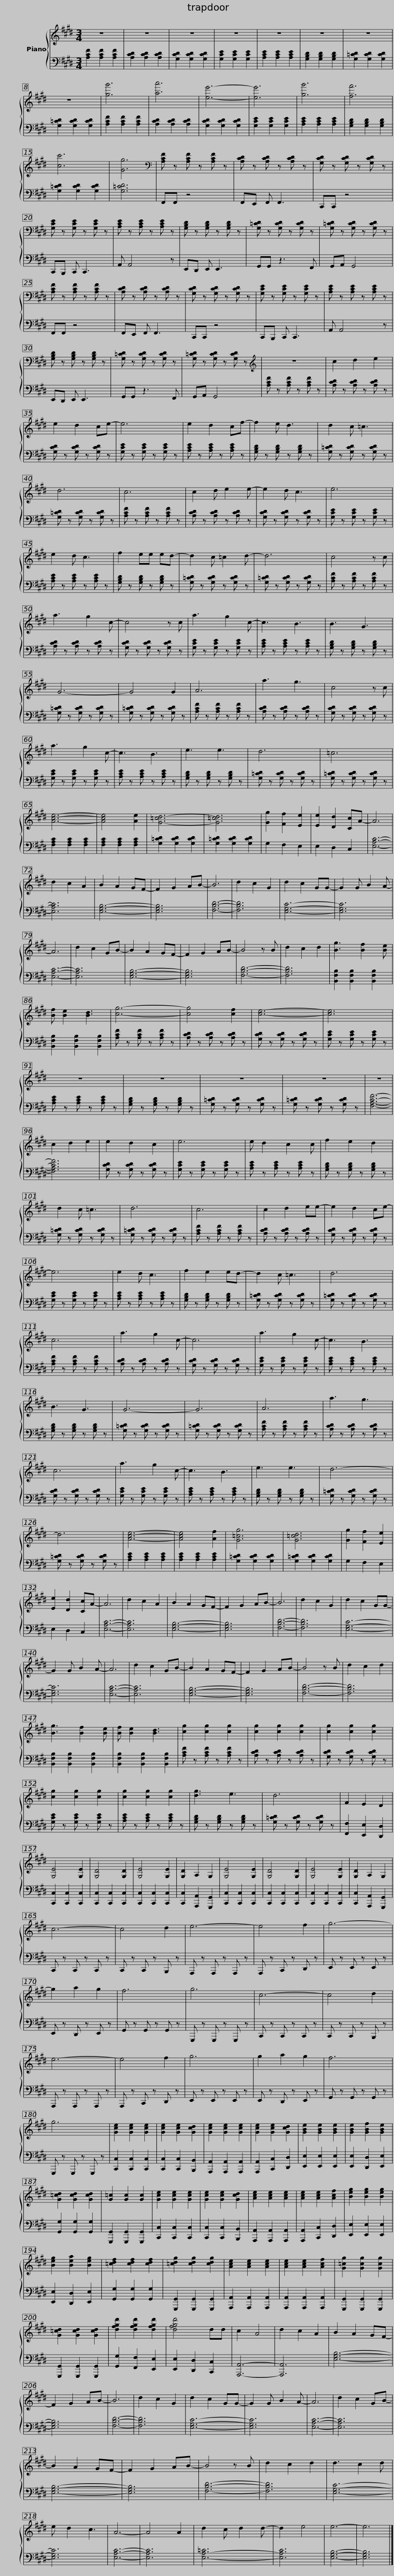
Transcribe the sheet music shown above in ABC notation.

X:1
%%score { 1 | 2 }
L:1/8
M:3/4
I:linebreak $
K:E
V:1 treble
V:2 bass
V:1
 z6 | z6 | z6 | z6 | z6 | %5
 z6 | z6 | z6 |$ [gg']6 | [aa']6 | %10
 [ee']6- | [ee']6 | [gg']6 | [ff']6 | [cc']6 | %15
 [Gg]6 |$[K:bass] [A,CF] z [A,CF] z [A,CF] z | [A,CD] z [A,CD] z [A,CD] z | [G,CD] z [G,CD] z [G,CD] z | [G,CE] z [G,CE] z [G,CE] z | %20
 [A,CE] z [A,CE] z [A,CE] z | [G,B,D] z [G,B,D] z [G,B,D] z |$ [G,=CD] z [G,CD] z [G,CD] z | [G,=CD] z [G,CD] z [G,CD] z | [A,CF] z [A,CF] z [A,CF] z | %25
 [A,CD] z [A,CD] z [A,CD] z | [G,CD] z [G,CD] z [G,CD] z | [G,CE] z [G,CE] z [G,CE] z |$ [A,CE] z [A,CE] z [A,CE] z | [G,B,D] z [G,B,D] z [G,B,D] z | %30
 [G,=CD] z [G,CD] z [G,CD] z | [G,=CD] z [G,CD] z [G,CD] z |[K:treble] z6 | c2 d2 e2 |$ e2 d2 ce- | %35
 e6 | e2 d2 cf- | f2 e d3 | d2 c =c3 | d6 |$ %40
 c6 | c2 d e2 e- | e2 d c3 | e6 | e2 d c3 | %45
 f2 ee ed- |$ d2 c =c2 d- | d6 | c4 z c | a3 g2 c- | %50
 c4 z c | a3 g2 c- |$ c3 B3 | B3 G3 | G6- | %55
 G4 G2 | A6 | a3 g3 |$ c4 z c | a3 g2 c- | %60
 c3 B3 | e3 e3 | d6 | =c6 | [Ace]6- |$ %65
 [Ace]4 [Ae]2 | [G-=cd-]6 | [G=cd]6 | [Gg]2 [Ff]2 [Ee]2 | [Ee]2 [Dd]2 [Cc]A- | %70
 A6 | d2 c2 A2 | B2 A2 GF- | F2 G2 AB- | B6 |$ %75
 d2 c2 G2 | d2 c2 GG- | G2 G B2 A- | A6 | d2 c2 GB- | %80
 B2 A2 GF- | F2 G2 AB- | B4 z B | d2 c2 d2 | [Bg]3 [Bf]2 [Be] |$ %85
 [Bf] [Be]2 [Bd]3 | [cg]6- | [cg]4 [cf]2 | [ce]6- | [ce]6 | %90
 z6 | z6 |$ z6 | z6 | z6 | %95
 c2 d2 e2 | e2 d2 c2 | e6 | e d2 c2 c |$ f2 e2 d2 | %100
 d2 c =c3 | d6 | c6 | c2 d2 ee- | e2 d2 ce- |$ %105
 e6 | e2 d c3 | f2 e2 ed- | d2 c =c3 | d6 | %110
 c6 |$ a3 g2 c- | c6 | a3 g2 c- | c3 B3 | %115
 B3 G3 | G6- |$ G6 | A6 | a3 g3 | %120
 c6 | a3 g2 c- | c3 B3 |$ e3 e3 | d6- | %125
 d6 | [Ace]6- | [Ace]4 [Af]2 | [G=cg]6 | [G=cd]6 |$ %130
 [Gg]2 [Ff]2 [Ee]2 | [Ee]2 [Dd]2 [Cc]A- | A6 | d2 c2 A2 | B2 A2 GF- | %135
 F2 G2 AB- | B6 | d2 c2 G2 | d2 c2 GG- | G2 G B2 A- | %140
 A6 |$ d2 c2 GB- | B2 A2 GF- | F2 G2 AB- | B4 z B | %145
 d2 c2 d2 | [Bg]3 [Bf]2 [Be] | [Bf] [Be]2 [Bd]3 | [cg]2 [cg]2 [cg]2 | [cg]2 [cg]2 [cg]2 |$ %150
 [cg]2 [cg]2 [cg]2 | [cg]2 [cg]2 [cg]2 | [cg]2 [cg]2 [cg]2 | [dg]3 e3 | d6 | %155
 F2 E2 D2 | [G,E]4 [G,E]2 |$ [G,D]4 [G,D]2 | [G,E]4 [G,E]2 | [G,D]2 A,2 G,2 | %160
 [G,E]4 [G,E]2 | [G,D]4 [G,D]2 | [G,E]4 [G,E]2 | [G,D]2 A,2 G,2 | c6- |$ %165
 c4 d2 | e6- | e4 f2 | g6- | g2 a2 g2 |$ %170
 f6 | g6 | c6- | c4 d2 | e6- |$ %175
 e4 f2 | g6 | g2 a2 g2 | f6 | g6 | %180
 [Gce]2 [Gce]2 [Gce]2 |$ [Gce]2 [Gce]2 [Gcd]2 | [Gce]2 [Gce]2 [Gce]2 | [Gce]2 [Gce]2 [Gcd]2 | [GBe]2 [GBe]2 [GBe]2 | %185
 [GBe]2 [GBf]2 [GBe]2 | [G=cd]2 [Gcd]2 [Gcd]2 | [G=c]2 [Gc]2 [Gc]2 | [Gce]2 [Gce]2 [Gce]2 | [Gce]2 [Gce]2 [Gcd]2 |$ %190
 [Ace]2 [Ace]2 [Ace]2 | [Ace]2 [Ace]2 [Acf]2 | [Beg]2 [Beg]2 [Beg]2 | [Beg]2 [Bea]2 [Beg]2 | [=cdf]2 [cdf]2 [cdf]2 | %195
 [=cdg]2 [cdg]2 [cdg]2 | [Ace]2 [Ace]2 [Ace]2 | [Ace]2 [Ace]2 [Acf]2 | [G=cg]2 [Gcg]2 [Gcg]2 |$ [G=cd]2 [Gcd]2 [Gcd]2 | %200
 [dfgd']2 [dfgd']2 [dfgd']2 | [dfgd']4 dd | c2 A4 | d2 c2 A2 | B2 A2 GF- | %205
 F2 G2 AB- | B6 | d2 c2 G2 | d2 c2 GG- |$ G2 G B2 A- | %210
 A6 | d2 c2 GB- | B2 A2 GF- | F2 G2 AB- | B4 z B | %215
 d2 c2 d2 | d3 c2 d | e d2 c3 | A6- | A4 A2 |$ %220
 d2 c d2 d- | d2 e4 | e6- | e6 |] %224
V:2
 [A,CF]2 [A,CF]2 [A,CF]2 | [A,CD]2 [A,CD]2 [A,CD]2 | [G,CD]2 [G,CD]2 [G,CD]2 | [G,CE]2 [G,CE]2 [G,CE]2 | [A,CE]2 [A,CE]2 [A,CE]2 | %5
 [G,B,D]2 [G,B,D]2 [G,B,D]2 | [G,=CD]2 [G,CD]2 [G,CD]2 | [G,=CD]2 [G,CD]2 [G,CD]2 |$ [A,CF]2 [A,CF]2 [A,CF]2 | [A,CD]2 [A,CD]2 [A,CD]2 | %10
 [G,CD]2 [G,CD]2 [G,CD]2 | [G,CE]2 [G,CE]2 [G,CE]2 | [A,CE]2 [A,CE]2 [A,CE]2 | [G,B,D]2 [G,B,D]2 [G,B,D]2 | [G,=CD]2 [G,CD]2 [G,CD]2 | %15
 [G,=CD]6 |$ F,,F,, z4 | F,,E,, F,, F,,3 | C,,C,, z4 | C,,B,,, C,, C,,3 | %20
 A,, A,,4 z | E,,D,, E,, E,,3 |$ G,,G,, z3 F,, | G,,A,, G,,4 | F,,F,, z4 | %25
 F,,E,, F,, F,,3 | C,,C,, z4 | C,,B,,, C,, C,,3 |$ A,, A,,4 z | E,,D,, E,, E,,3 | %30
 G,,G,, z3 F,, | G,,A,, G,,4 | [A,CF] z [A,CF] z [A,CF] z | [A,CD] z [A,CD] z [A,CD] z |$ [G,CD] z [G,CD] z [G,CD] z | %35
 [G,CE] z [G,CE] z [G,CE] z | [A,CE] z [A,CE] z [A,CE] z | [G,B,D] z [G,B,D] z [G,B,D] z | [G,=CD] z [G,CD] z [G,CD] z | [G,=CD] z [G,CD] z [G,CD] z |$ %40
 [A,CF] z [A,CF] z [A,CF] z | [A,CD] z [A,CD] z [A,CD] z | [G,CD] z [G,CD] z [G,CD] z | [G,CE] z [G,CE] z [G,CE] z | [A,CE] z [A,CE] z [A,CE] z | %45
 [G,B,D] z [G,B,D] z [G,B,D] z |$ [G,=CD] z [G,CD] z [G,CD] z | [G,=CD] z [G,CD] z [G,CD] z | [A,CF] z [A,CF] z [A,CF] z | [A,CD] z [A,CD] z [A,CD] z | %50
 [G,CD] z [G,CD] z [G,CD] z | [G,CE] z [G,CE] z [G,CE] z |$ [A,CE] z [A,CE] z [A,CE] z | [G,B,D] z [G,B,D] z [G,B,D] z | [G,=CD] z [G,CD] z [G,CD] z | %55
 [G,=CD] z [G,CD] z [G,CD] z | [A,CF] z [A,CF] z [A,CF] z | [A,CD] z [A,CD] z [A,CD] z |$ [G,CD] z [G,CD] z [G,CD] z | [G,CE] z [G,CE] z [G,CE] z | %60
 [A,CE] z [A,CE] z [A,CE] z | [G,B,D] z [G,B,D] z [G,B,D] z | [G,=CD] z [G,CD] z [G,CD] z | [G,=CD] z [G,CD] z [G,CD] z | [F,A,C]2 [F,A,C]2 [F,A,C]2 |$ %65
 [F,A,C]2 [F,A,C]2 [F,A,C]2 | [G,=CD]2 [G,CD]2 [G,CD]2 | [G,=CD]2 [G,CD]2 [G,CD]2 | G,2 F,2 E,2 | E,2 D,2 C,2 | %70
 [E,A,C]6- | [E,A,C]6 | [E,G,B,]6- | [E,G,B,]6 | [F,B,D]6- |$ %75
 [F,B,D]6 | [E,G,C]6- | [E,G,C]6 | [E,A,C]6- | [E,A,C]6 | %80
 [E,G,B,]6- | [E,G,B,]6 | [F,B,D]6- | [F,B,D]6 | [B,,F,B,]2 [B,,F,B,]2 [B,,F,B,]2 |$ %85
 [B,,F,B,]2 [B,,F,B,]2 [B,,F,B,]2 | [A,CF] z [A,CF] z [A,CF] z | [A,CD] z [A,CD] z [A,CD] z | [G,CD] z [G,CD] z [G,CD] z | [G,CE] z [G,CE] z [G,CE] z | %90
 [A,CE] z [A,CE] z [A,CE] z | [G,B,D] z [G,B,D] z [G,B,D] z |$ [G,=CD] z [G,CD] z [G,CD] z | [G,=CD] z [G,CD] z [G,CD] z | [F,A,CF]6- | %95
 [F,A,CF]6 | [G,CD] z [G,CD] z [G,CD] z | [G,CE] z [G,CE] z [G,CE] z | [A,CE] z [A,CE] z [A,CE] z |$ [G,B,D] z [G,B,D] z [G,B,D] z | %100
 [G,=CD] z [G,CD] z [G,CD] z | [G,=CD] z [G,CD] z [G,CD] z | [A,CF] z [A,CF] z [A,CF] z | [A,CD] z [A,CD] z [A,CD] z | [G,CD] z [G,CD] z [G,CD] z |$ %105
 [G,CE] z [G,CE] z [G,CE] z | [A,CE] z [A,CE] z [A,CE] z | [G,B,D] z [G,B,D] z [G,B,D] z | [G,=CD] z [G,CD] z [G,CD] z | [G,=CD] z [G,CD] z [G,CD] z | %110
 [A,CF] z [A,CF] z [A,CF] z |$ [A,CD] z [A,CD] z [A,CD] z | [G,CD] z [G,CD] z [G,CD] z | [G,CE] z [G,CE] z [G,CE] z | [A,CE] z [A,CE] z [A,CE] z | %115
 [G,B,D] z [G,B,D] z [G,B,D] z | [G,=CD] z [G,CD] z [G,CD] z |$ [G,=CD] z [G,CD] z [G,CD] z | [A,CF] z [A,CF] z [A,CF] z | [A,CD] z [A,CD] z [A,CD] z | %120
 [G,CD] z [G,CD] z [G,CD] z | [G,CE] z [G,CE] z [G,CE] z | [A,CE] z [A,CE] z [A,CE] z |$ [G,B,D] z [G,B,D] z [G,B,D] z | [G,=CD] z [G,CD] z [G,CD] z | %125
 [G,=CD] z [G,CD] z [G,CD] z | [A,CE]2 [A,CE]2 [A,CE]2 | [A,CE]2 [A,CE]2 [A,CE]2 | [G,=CD]2 [G,CD]2 [G,CD]2 | [G,=CD]2 [G,CD]2 [G,CD]2 |$ %130
 G,2 F,2 E,2 | E,2 D,2 C,2 | [E,A,C]6- | [E,A,C]6 | [E,G,B,]6- | %135
 [E,G,B,]6 | [F,B,D]6- | [F,B,D]6 | [E,G,C]6- | [E,G,C]6 | %140
 [E,A,C]6- |$ [E,A,C]6 | [E,G,B,]6- | [E,G,B,]6 | [F,B,D]6- | %145
 [F,B,D]6 | [B,,F,B,]2 [B,,F,B,]2 [B,,F,B,]2 | [B,,F,B,]2 [B,,F,B,]2 [B,,F,B,]2 | [A,CF] z [A,CF] z [A,CF] z | [A,CD] z [A,CD] z [A,CD] z |$ %150
 [G,CD] z [G,CD] z [G,CD] z | [G,CE] z [G,CE] z [G,CE] z | [A,CE] z [A,CE] z [A,CE] z | [G,B,D] z [G,B,D] z [G,B,D] z | [G,=CD] z [G,CD] z [G,CD] z | %155
 [F,,F,]2 [E,,E,]2 [D,,D,]2 | [C,,C,]2 [C,,C,]2 [C,,C,]2 |$ [C,,C,]2 [C,,C,]2 [C,,C,]2 | [C,,C,]2 [C,,C,]2 [C,,C,]2 | [C,,C,]2 [A,,,A,,]2 [G,,,G,,]2 | %160
 [C,,C,]2 [C,,C,]2 [C,,C,]2 | [C,,C,]2 [C,,C,]2 [C,,C,]2 | [C,,C,]2 [C,,C,]2 [C,,C,]2 | [C,,C,]2 [A,,,A,,]2 [G,,,G,,]2 | C,, z C,, z C,, z |$ %165
 C,, z C,, z B,,, z | A,,, z A,,, z A,,, z | A,,, z C,, z D,, z | E,, z E,, z E,, z | E,, z D,, z E,, z |$ %170
 G,, z G,, z G,, z | G,,, z G,,, z G,,, z | C,, z C,, z C,, z | C,, z C,, z B,,, z | A,,, z A,,, z A,,, z |$ %175
 A,,, z C,, z D,, z | E,, z E,, z E,, z | E,, z D,, z E,, z | G,, z G,, z G,, z | G,,, z G,,, z G,,, z | %180
 [C,,C,]2 [C,,C,]2 [C,,C,]2 |$ [C,,C,]2 [C,,C,]2 [B,,,B,,]2 | [A,,,A,,]2 [A,,,A,,]2 [A,,,A,,]2 | [A,,,A,,]2 [C,,C,]2 [D,,D,]2 | [E,,E,]2 [E,,E,]2 [E,,E,]2 | %185
 [E,,E,]2 [D,,D,]2 [E,,E,]2 | [G,,G,]2 [G,,G,]2 [G,,G,]2 | [G,,,G,,]2 [G,,,G,,]2 [G,,,G,,]2 | [C,,C,]2 [C,,C,]2 [C,,C,]2 | [C,,C,]2 [C,,C,]2 [B,,,B,,]2 |$ %190
 [A,,,A,,]2 [A,,,A,,]2 [A,,,A,,]2 | [A,,,A,,]2 [C,,C,]2 [D,,D,]2 | [E,,E,]2 [E,,E,]2 [E,,E,]2 | [E,,E,]2 [D,,D,]2 [E,,E,]2 | [G,,G,]2 [G,,G,]2 [G,,G,]2 | %195
 [G,,,G,,]2 [G,,,G,,]2 [G,,,G,,]2 | [A,,,A,,]2 [A,,,A,,]2 [A,,,A,,]2 | [A,,,A,,]2 [A,,,A,,]2 [A,,,A,,]2 | [G,,,G,,]2 [G,,,G,,]2 [G,,,G,,]2 |$ [G,,,G,,]2 [G,,,G,,]2 [G,,,G,,]2 | %200
 [G,,G,]2 [F,,F,]2 [E,,E,]2 | [E,,E,]2 [D,,D,]2 [C,,C,]2 | [A,,,A,,]6- | [A,,,A,,]6 | [E,G,B,]6- | %205
 [E,G,B,]6 | [F,B,D]6- | [F,B,D]6 | [E,G,C]6- |$ [E,G,C]6 | %210
 [E,A,C]6- | [E,A,C]6 | [E,G,B,]6- | [E,G,B,]6 | [F,B,D]6- | %215
 [F,B,D]6 | [E,G,C]6- | [E,G,C]6 | [E,A,C]6- | [E,A,C]6 |$ %220
 [E,-A,-=C]6 | [E,A,C]6 | [E,G,B,]6- | [E,G,B,]6 |] %224
